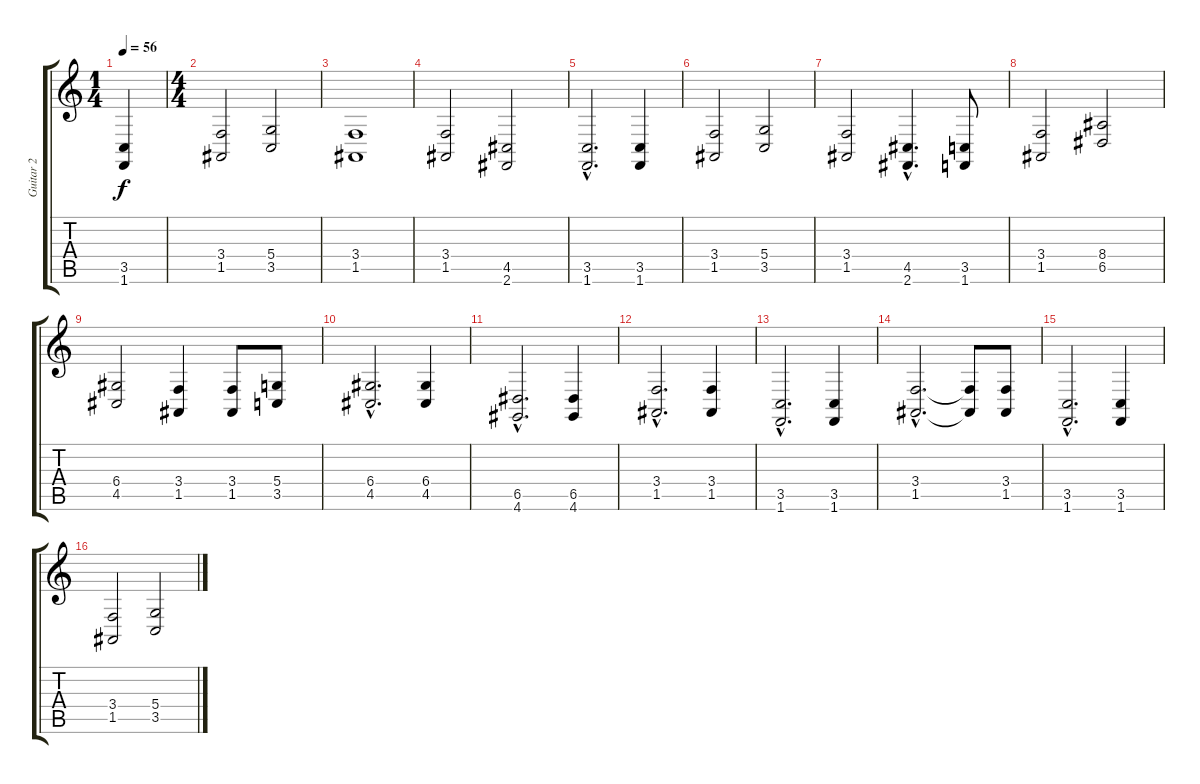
\track ("Guitar 2" "Guitar 2") {instrument lead5charang}
\staff {score tabs}
\tuning (E4 B3 G3 D3 A2 E2) {hide}
\ts (1 4)
\tempo 56
\clef g2
\ks c
(3.5 1.6).4{dy f instrument lead5charang} |
\ts (4 4)
(3.4 1.5).2 (5.4 3.5).2 |
(3.4 1.5).1 |
(3.4 1.5).2 (4.5 2.6).2 |
(3.5{hac} 1.6{hac}).2{d} (3.5 1.6).4 |
(3.4 1.5).2 (5.4 3.5).2 |
(3.4 1.5).2 (4.5{hac} 2.6{hac}).4{d} (3.5 1.6).8 |
(3.4 1.5).2 (8.4 6.5).2 |
(6.4 4.5).2 (3.4 1.5).4 (3.4 1.5).8 (5.4 3.5).8 |
(6.4{hac} 4.5{hac}).2{d} (6.4 4.5).4 |
(6.5{hac} 4.6{hac}).2{d} (6.5 4.6).4 |
(3.4{hac} 1.5{hac}).2{d} (3.4 1.5).4 |
(3.5{hac} 1.6{hac}).2{d} (3.5 1.6).4 |
(3.4{hac} 1.5{hac}).2{d} (3.4{t} 1.5{t}).8 (3.4 1.5).8 |
(3.5{hac} 1.6{hac}).2{d} (3.5 1.6).4 |
(3.4 1.5).2 (5.4 3.5).2
